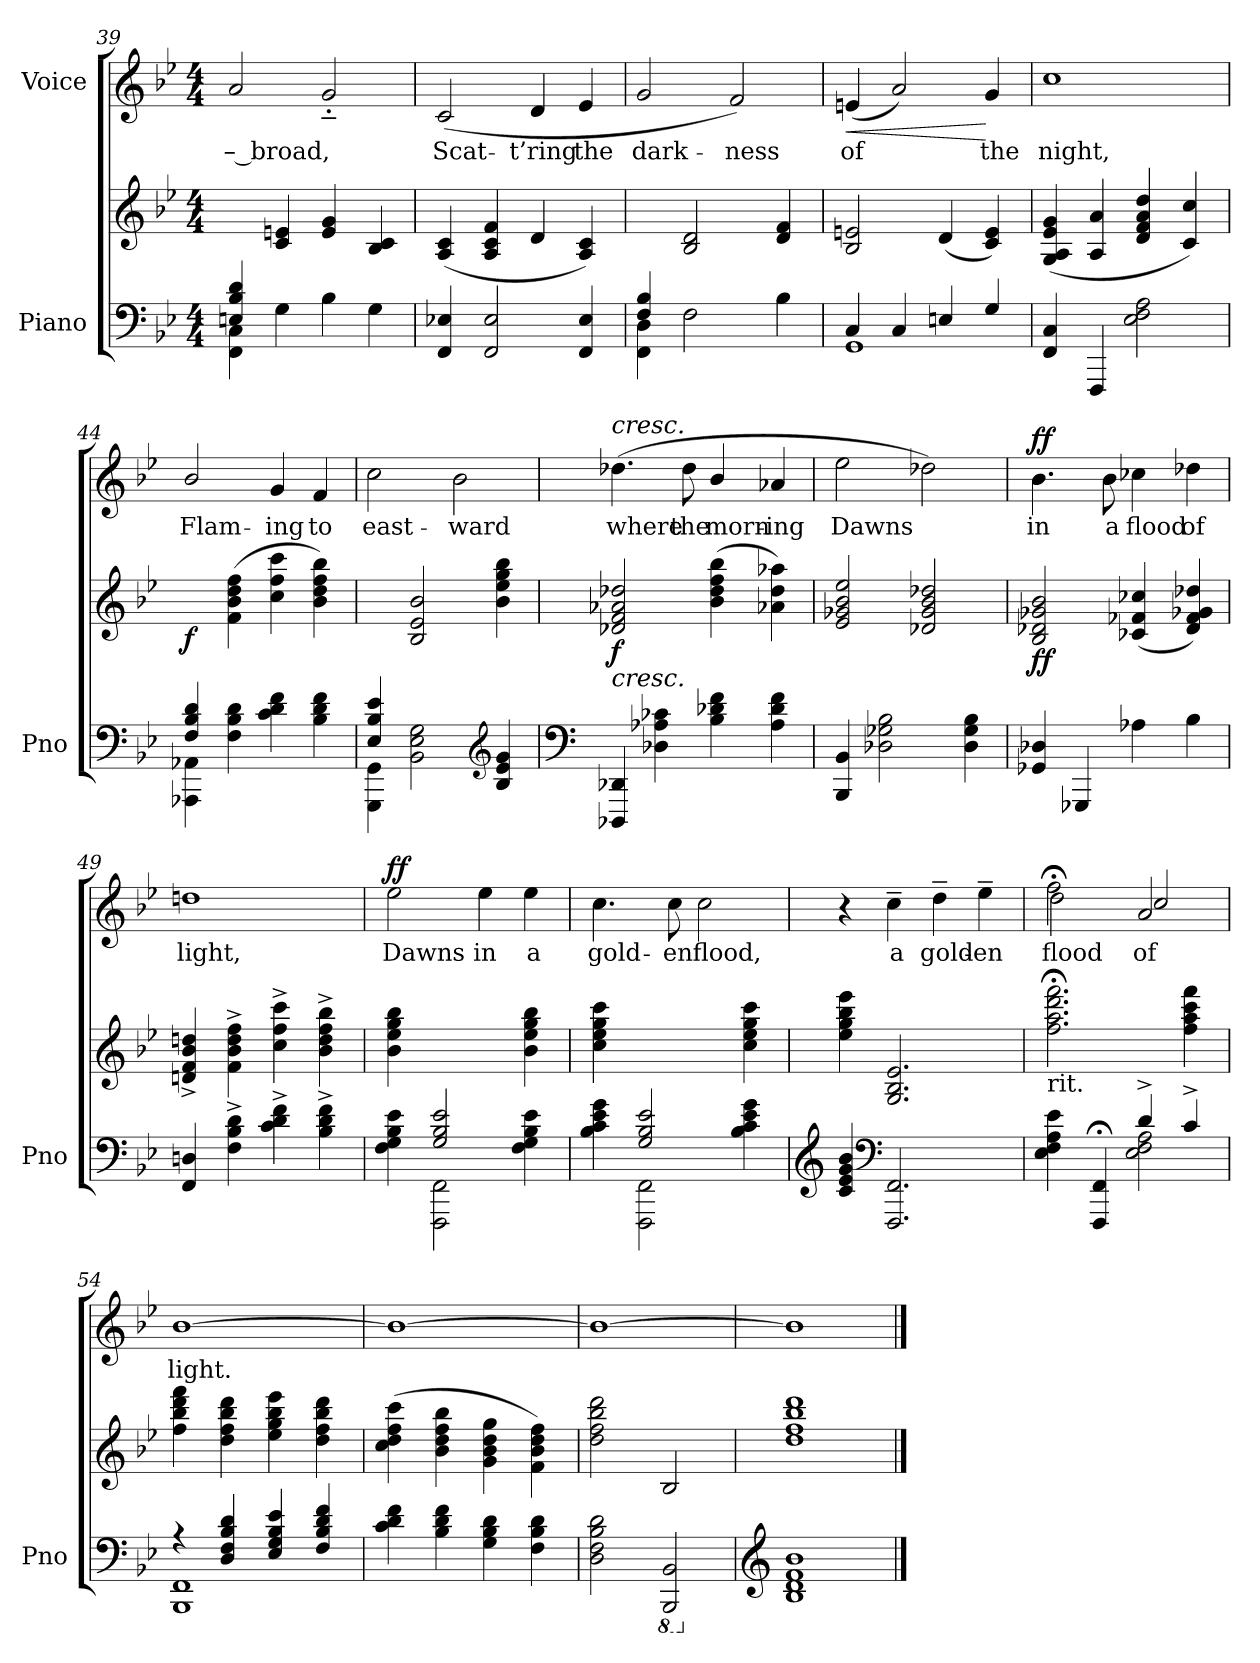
**kern	**kern	**dynam	**kern	**text	**dynam
*part2	*part2	*part2	*part1	*part1	*part1
*staff3	*staff2	*staff2/3	*staff1	*staff1	*staff1
*I"Piano	*	*	*I"Voice	*	*
*I'Pno	*	*	*	*	*
!!LO:LB:g=z
*clefF4	*clefG2	*	*clefG2	*	*
*k[b-e-]	*k[b-e-]	*	*k[b-e-]	*	*
*M4/4	*M4/4	*	*M4/4	*	*
=39	=39	=39	=39	=39	=39
*^	*	*	*	*	*
!	!	!	!	!	!LO:LY:b	!
(>4En/ 4B-/ 4d/	4FF\ 4C\	4ryy	.	2a/	-– broad,	.
2.ryy	4G\	4c/ 4en/	.	.	.	.
.	4B-\	4e/ 4g/	.	2g'~/	.	.
.	4G\	4B-/ 4c/)	.	.	.	.
=40	=40	=40	=40	=40	=40	=40
!	!	!	!	!	!LO:LY:b	!
*v	*v	*	*	*	*	*
4FF/ 4E-X/	(>4A/ 4c/	.	(2c/	Scat-	.
2FF/ 2E-/	4A/ 4c/ 4f/	.	.	.	.
!	!	!	!	!LO:LY:b	!
.	4d/	.	4d/	-t’ring	.
!	!	!	!	!LO:LY:b	!
4FF/ 4E-/	4A/ 4c/)	.	4e-/	the	.
=41	=41	=41	=41	=41	=41
*^	*	*	*	*	*
!	!	!	!	!	!LO:LY:b	!
4F/ 4B-/	4FF\ 4D\	4ryy	.	2g/	dark-	.
2.ryy	2F\	2B-/ 2d/	.	.	.	.
!	!	!	!	!	!LO:LY:b	!
.	.	.	.	2f/)	-ness	.
.	4B-\	4d/ 4f/	.	.	.	.
=42	=42	=42	=42	=42	=42	=42
!	!	!	!	!	!LO:LY:b	!LO:HP:b
4C/	1GG	2B-/ 2en/	.	(4en/	of	<
4C/	.	.	.	2a/)	.	.
4En/	.	(>4d/	.	.	.	.
!	!	!	!	!	!LO:LY:b	!
4G/	.	4c/ 4e/)	.	4g/	the	[
*v	*v	*	*	*	*	*
!!LO:PB:g=z
=43	=43	=43	=43	=43	=43
!	!	!	!	!LO:LY:b	!
4FF/ 4C/	(>4G/ 4A/ 4e-/ 4g/	.	1cc	night,	.
4FFF/	4A/ 4a/	.	.	.	.
2E-\ 2F\ 2A\	4d/ 4f/ 4a/ 4dd/	.	.	.	.
.	4c/ 4cc/)	.	.	.	.
=44	=44	=44	=44	=44	=44
*^	*	*	*	*	*
!	!	!	!LO:DY:b	!	!LO:LY:b	!LO:DY:a
!	!	!	!	!	!	!LO:DY:n=1:a
4F/ 4B-/ 4d/	4AAA-X\ 4AA-X\	4ryy	f	2b-/	Flam-	f other-dynamics
2.ryy	4F\ 4B-\ 4d\	(4f\ 4b-\ 4dd\ 4ff\	.	.	.	.
!	!	!	!	!	!LO:LY:b	!
.	4c\ 4d\ 4f\	4cc\ 4ff\ 4ccc\	.	4g/	-ing	.
!	!	!	!	!	!LO:LY:b	!
.	4B-\ 4d\ 4f\	4b-\ 4dd\ 4ff\ 4bb-\)	.	4f/	to	.
=45	=45	=45	=45	=45	=45	=45
!	!	!	!	!	!LO:LY:b	!
4E-/ 4B-/ 4e-/	4GGG\ 4GG\	4ryy	.	2cc\	east-	.
2.ryy	2BB-\ 2E-\ 2G\	2B-/ 2e-/ 2b-/	.	.	.	.
!	!	!	!	!	!LO:LY:b	!
.	.	.	.	2b-\	-ward	.
*clefG2	*	*	*	*	*	*
.	4B-/ 4e-/ 4g/	4b-\ 4ee-\ 4gg\ 4bb-\	.	.	.	.
*v	*v	*	*	*	*	*
=46	=46	=46	=46	=46	=46
*clefF4	*	*	*	*	*
*^	*	*	*	*	*
!	!	!	!	!LO:TX:a:i:t=cresc.	!	!
!	!	!LO:TX:b:i:t=cresc.	!	!	!	!
!	!	!	!LO:DY:b	!	!LO:LY:b	!
*v	*v	*	*	*	*	*
4DDD-X/ 4DD-X/	2d-X/ 2f/ 2a-X/ 2dd-X/	f	(4.dd-X\	where	.
4D-X\ 4A-X\ 4c-X\	.	.	.	.	.
!	!	!	!	!LO:LY:b	!
.	.	.	8dd-\	the	.
!	!	!	!	!LO:LY:b	!
4B-\ 4d-X\ 4f\	(4b-\ 4dd-\ 4ff\ 4bb-\	.	4b-/	morn-	.
!	!	!	!	!LO:LY:b	!
4A-\ 4d-\ 4f\	4a-X\ 4dd-\ 4aa-X\)	.	4a-X/	-ing	.
!!LO:LB:g=z
=47	=47	=47	=47	=47	=47
!	!	!	!	!LO:LY:b	!
4BBB-/ 4BB-/	2e-/ 2g-X/ 2b-/ 2ee-/	.	2ee-\	Dawns	.
2D-X\ 2G-X\ 2B-\	.	.	.	.	.
.	2d-X/ 2g-/ 2b-/ 2dd-X/	.	2dd-X\)	.	.
4D-\ 4G-\ 4B-\	.	.	.	.	.
=48	=48	=48	=48	=48	=48
!	!	!LO:DY:b	!	!LO:LY:b	!LO:DY:a
4GG-X/ 4D-X/	2B-/ 2d-X/ 2g-X/ 2b-/	ff	4.b-\	in	ff
4GGG-X/	.	.	.	.	.
!	!	!	!	!LO:LY:b	!
.	.	.	8b-\	a	.
!	!	!	!	!LO:LY:b	!
4A-X\	(4c-X/ 4f-X/ 4cc-X/	.	4cc-X\	flood	.
!	!	!	!	!LO:LY:b	!
4B-\	4d-/ 4f-/ 4g-X/ 4dd-X/)	.	4dd-X\	of	.
=49	=49	=49	=49	=49	=49
!	!	!	!	!LO:LY:b	!
4FF/ 4Dn/	4dn/^> 4f/^> 4b-/^> 4ddn/^>	.	1ddn	light,	.
4F\^ 4B-\^ 4d\^	4f\^ 4b-\^ 4dd\^ 4ff\^	.	.	.	.
4c\^ 4d\^ 4f\^	4cc\^ 4ff\^ 4ccc\^	.	.	.	.
4B-\^ 4d\^ 4f\^	4b-\^ 4dd\^ 4ff\^ 4bb-\^	.	.	.	.
!!LO:LB:g=z
=50	=50	=50	=50	=50	=50
*^	*	*	*	*	*
!	!	!	!	!	!LO:LY:b	!LO:DY:a
4ryy	4F\ 4G\ 4B-\ 4e-\	4b-\ 4ee-\ 4gg\ 4bb-\	.	2ee-\	Dawns	ff
2G/ 2B-/ 2e-/	2FFF\ 2FF\	2ryy	.	.	.	.
!	!	!	!	!	!LO:LY:b	!
.	.	.	.	4ee-\	in	.
!	!	!	!	!	!LO:LY:b	!
4ryy	4F\ 4G\ 4B-\ 4e-\	4b-\ 4ee-\ 4gg\ 4bb-\	.	4ee-\	a	.
=51	=51	=51	=51	=51	=51	=51
!	!	!	!	!	!LO:LY:b	!
4ryy	4B-\ 4c\ 4e-\ 4g\	4cc\ 4ee-\ 4gg\ 4ccc\	.	4.cc\	gold-	.
2G/ 2B-/ 2e-/	2FFF\ 2FF\	2ryy	.	.	.	.
!	!	!	!	!	!LO:LY:b	!
.	.	.	.	8cc\	-en	.
!	!	!	!	!	!LO:LY:b	!
.	.	.	.	2cc\	flood,	.
4ryy	4B-\ 4c\ 4e-\ 4g\	4cc\ 4ee-\ 4gg\ 4ccc\	.	.	.	.
*v	*v	*	*	*	*	*
=52	=52	=52	=52	=52	=52
*clefG2	*	*	*	*	*
4c/ 4e-/ 4g/ 4b-/	4ee-\ 4gg\ 4bb-\ 4eee-\	.	4r	.	.
*clefF4	*	*	*	*	*
!	!	!	!	!LO:LY:b	!
2.FFF/ 2.FF/	2.G/ 2.B-/ 2.e-/	.	4cc~\	a	.
!	!	!	!	!LO:LY:b	!
.	.	.	4dd~\	gold-	.
!	!	!	!	!LO:LY:b	!
.	.	.	4ee-~\	-en	.
=53	=53	=53	=53	=53	=53
*^	*	*	*	*	*
!	!	!LO:TX:b:t=rit.	!	!	!	!
!	!	!	!	!	!LO:LY:b	!
*	*	*	*	*^	*	*
4E-\ 4F\ 4A\ 4e-\	2ryy	2.ff\;< 2.aa\;< 2.ddd\;< 2.fff\;<	.	2ff;<\	2dd\	flood	.
4FFF/;< 4FF/;<	.	.	.	.	.	.	.
!	!	!	!	!	!	!LO:LY:b	!
4d^/	2E-\ 2F\ 2A\	.	.	2a/	2cc/	of	.
4c^/	.	4ff\ 4aa\ 4ccc\ 4fff\	.	.	.	.	.
*	*	*	*	*v	*v	*	*
!!LO:LB:g=z
=54	=54	=54	=54	=54	=54	=54
!	!	!	!	!	!LO:LY:b	!
4r	1BBB- 1FF	4ff\ 4bb-\ 4ddd\ 4fff\	.	[1b-	light.	.
4D/ 4F/ 4B-/ 4d/	.	4dd\ 4ff\ 4bb-\ 4ddd\	.	.	.	.
4E-/ 4G/ 4B-/ 4e-/	.	4ee-\ 4gg\ 4bb-\ 4eee-\	.	.	.	.
4F/ 4B-/ 4d/ 4f/	.	4dd\ 4ff\ 4bb-\ 4ddd\	.	.	.	.
*v	*v	*	*	*	*	*
=55	=55	=55	=55	=55	=55
4c\ 4d\ 4f\	(4cc\ 4dd\ 4ff\ 4ccc\	.	1b-_	.	.
4B-\ 4d\ 4f\	4b-\ 4dd\ 4ff\ 4bb-\	.	.	.	.
4G\ 4B-\ 4d\	4g\ 4b-\ 4dd\ 4gg\	.	.	.	.
4F\ 4B-\ 4d\	4f\ 4b-\ 4dd\ 4ff\)	.	.	.	.
=56	=56	=56	=56	=56	=56
2D\ 2F\ 2B-\ 2d\	2dd\ 2ff\ 2bb-\ 2ddd\	.	1b-_	.	.
*8ba	*	*	*	*	*
2BBBB-/ 2BBB-/	2B-/	.	.	.	.
=57	=57	=57	=57	=57	=57
*clefG2	*	*	*	*	*
*X8ba	*	*	*	*	*
1B- 1d 1f 1b-	1dd 1ff 1bb- 1ddd	.	1b-]	.	.
==	==	==	==	==	==
*-	*-	*-	*-	*-	*-
